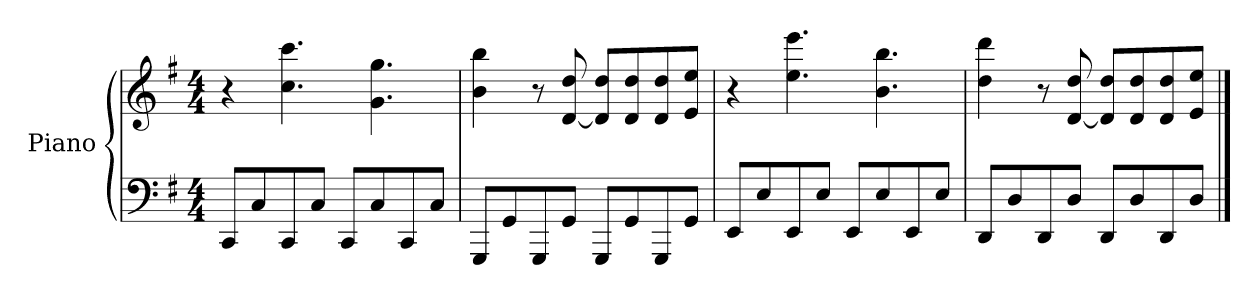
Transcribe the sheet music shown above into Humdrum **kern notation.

**kern	**kern
*part1	*part1
*staff2	*staff1
*I"Piano	*
*I'Pno.	*
*clefF4	*clefG2
*k[f#]	*k[f#]
*M4/4	*M4/4
*MM105	*MM105
=1	=1
8CC/L	4r
8C/	.
8CC/	4.cc\ 4.ccc\
8C/J	.
8CC/L	.
8C/	4.g\ 4.gg\
8CC/	.
8C/J	.
=2	=2
8GGG/L	4b\ 4bb\
8GG/	.
8GGG/	8r
8GG/J	[8d/ 8dd/
8GGG/L	8d/] 8dd/L
8GG/	8d/ 8dd/
8GGG/	8d/ 8dd/
8GG/J	8e/ 8ee/J
=3	=3
8EE/L	4r
8E/	.
8EE/	4.ee\ 4.eee\
8E/J	.
8EE/L	.
8E/	4.b\ 4.bb\
8EE/	.
8E/J	.
=4	=4
8DD/L	4dd\ 4ddd\
8D/	.
8DD/	8r
8D/J	[8d/ 8dd/
8DD/L	8d/] 8dd/L
8D/	8d/ 8dd/
8DD/	8d/ 8dd/
8D/J	8e/ 8ee/J
==	==
*-	*-
